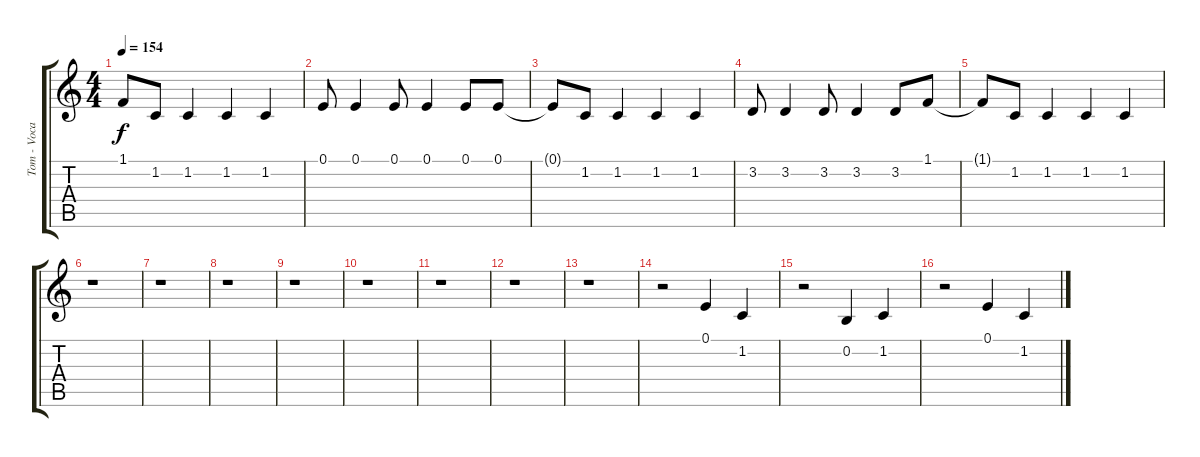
\track ("Tom - Vocals" "Tom - Voca") {instrument synthbrass2}
\staff {score tabs}
\tuning (E4 B3 G3 D3 A2 E2) {hide}
\ts (4 4)
\tempo 154
\clef g2
\ks c
1.1{t}.8{dy f} 1.2.8 1.2.4 1.2.4 1.2.4 |
0.1.8 0.1.4 0.1.8 0.1.4 0.1.8 0.1.8 |
0.1{t}.8 1.2.8 1.2.4 1.2.4 1.2.4 |
3.2.8 3.2.4 3.2.8 3.2.4 3.2.8 1.1.8 |
1.1{t}.8 1.2.8 1.2.4 1.2.4 1.2.4 |
r.1 |
r.1 |
r.1 |
r.1 |
r.1 |
r.1 |
r.1 |
r.1 |
r.2 0.1.4 1.2.4 |
r.2 0.2.4 1.2.4 |
r.2 0.1.4 1.2.4
